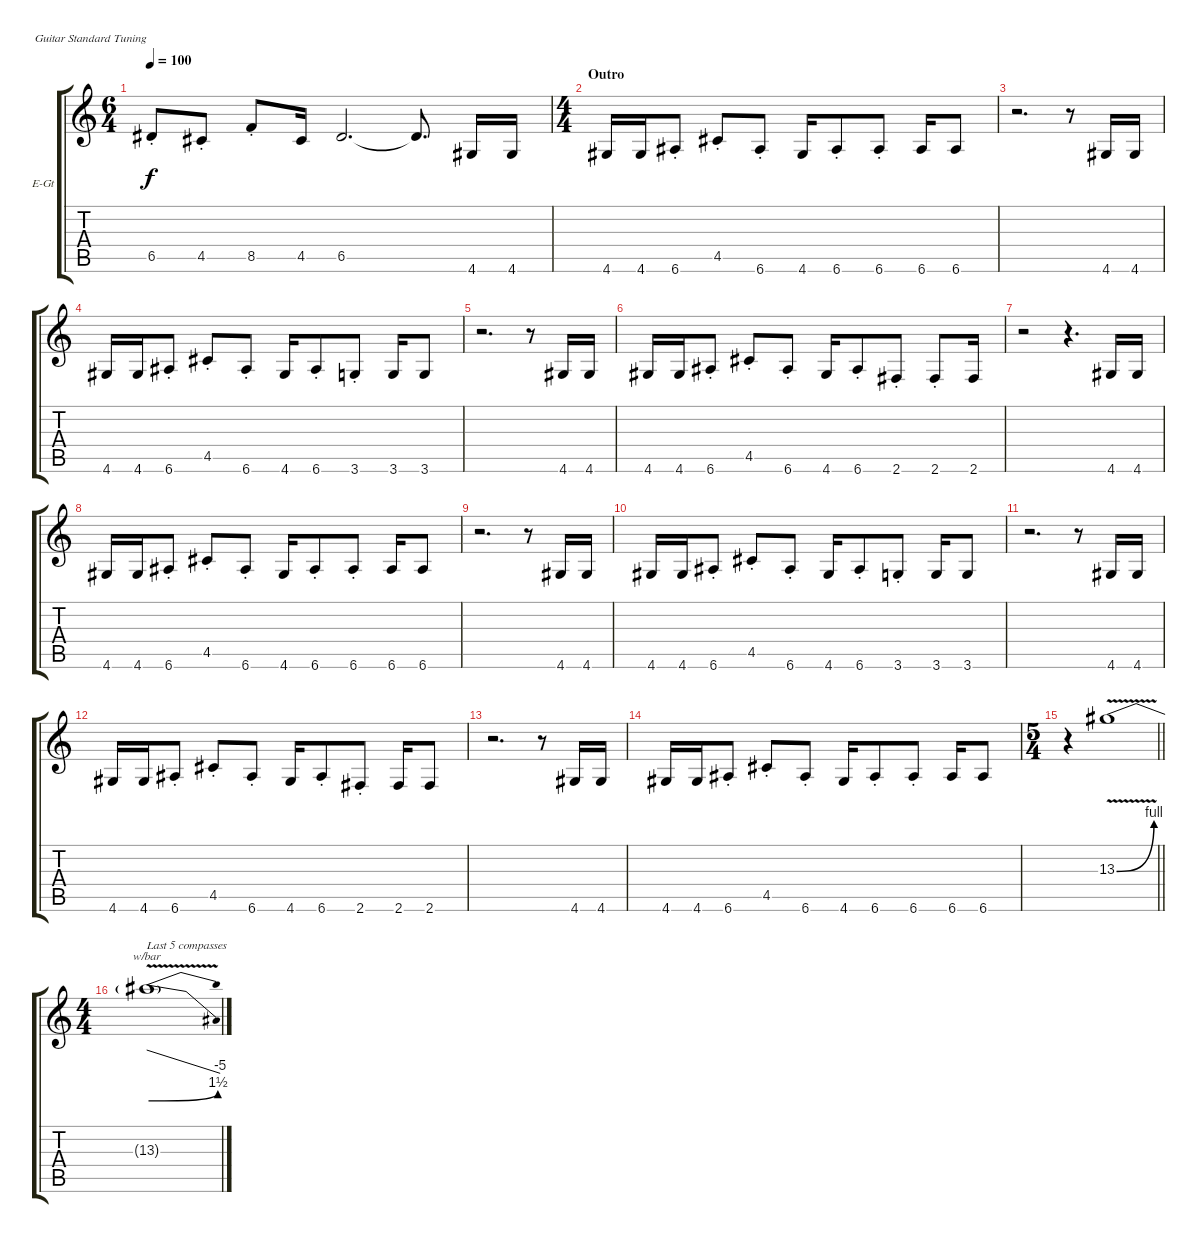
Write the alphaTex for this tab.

\defaultSystemsLayout 4
\bracketExtendMode groupsimilarinstruments
\firstSystemTrackNameOrientation horizontal
\otherSystemsTrackNameOrientation horizontal
\track ("Rythm" "E-Gt") {instrument overdrivenguitar}
\staff {score tabs}
\tuning (E4 B3 G3 D3 A2 E2)
\ts (6 4)
\tempo 100
\clef g2
\ks c
6.5{st}.8{dy f} 4.5{st}.8 8.5{st}.8 4.5.16 6.5.2{d} 6.5{t}.8{d} 4.6.16 4.6.16 |
\ts (4 4)
\section ("" "Outro")
4.6.16 4.6.16 6.6{st}.8 4.5{st}.8 6.6{st}.8 4.6.16 6.6{st}.8 6.6{st}.8 6.6.16 6.6.8 |
r.2{d} r.8 4.6.16 4.6.16 |
4.6.16 4.6.16 6.6{st}.8 4.5{st}.8 6.6{st}.8 4.6.16 6.6{st}.8 3.6{st}.8 3.6.16 3.6.8 |
r.2{d} r.8 4.6.16 4.6.16 |
4.6.16 4.6.16 6.6{st}.8 4.5{st}.8 6.6{st}.8 4.6.16 6.6{st}.8 2.6{st}.8 2.6{st}.8 2.6.16 |
r.2 r.4{d} 4.6.16 4.6.16 |
4.6.16 4.6.16 6.6{st}.8 4.5{st}.8 6.6{st}.8 4.6.16 6.6{st}.8 6.6{st}.8 6.6.16 6.6.8 |
r.2{d} r.8 4.6.16 4.6.16 |
4.6.16 4.6.16 6.6{st}.8 4.5{st}.8 6.6{st}.8 4.6.16 6.6{st}.8 3.6{st}.8 3.6.16 3.6.8 |
r.2{d} r.8 4.6.16 4.6.16 |
4.6.16 4.6.16 6.6{st}.8 4.5{st}.8 6.6{st}.8 4.6.16 6.6{st}.8 2.6{st}.8 2.6.16 2.6.8 |
r.2{d} r.8 4.6.16 4.6.16 |
4.6.16 4.6.16 6.6{st}.8 4.5{st}.8 6.6{st}.8 4.6.16 6.6{st}.8 6.6{st}.8 6.6.16 6.6.8 |
\ts (5 4)
\barLineRight lightlight
r.4 13.3{be (bend 0 0 15 4) v}.1 |
\ts (4 4)
13.3{be (bend 36.6 4 45 6) v t}.1{tbe (dive default 48.6 0 60 -20) txt "Last 5 compasses"}
